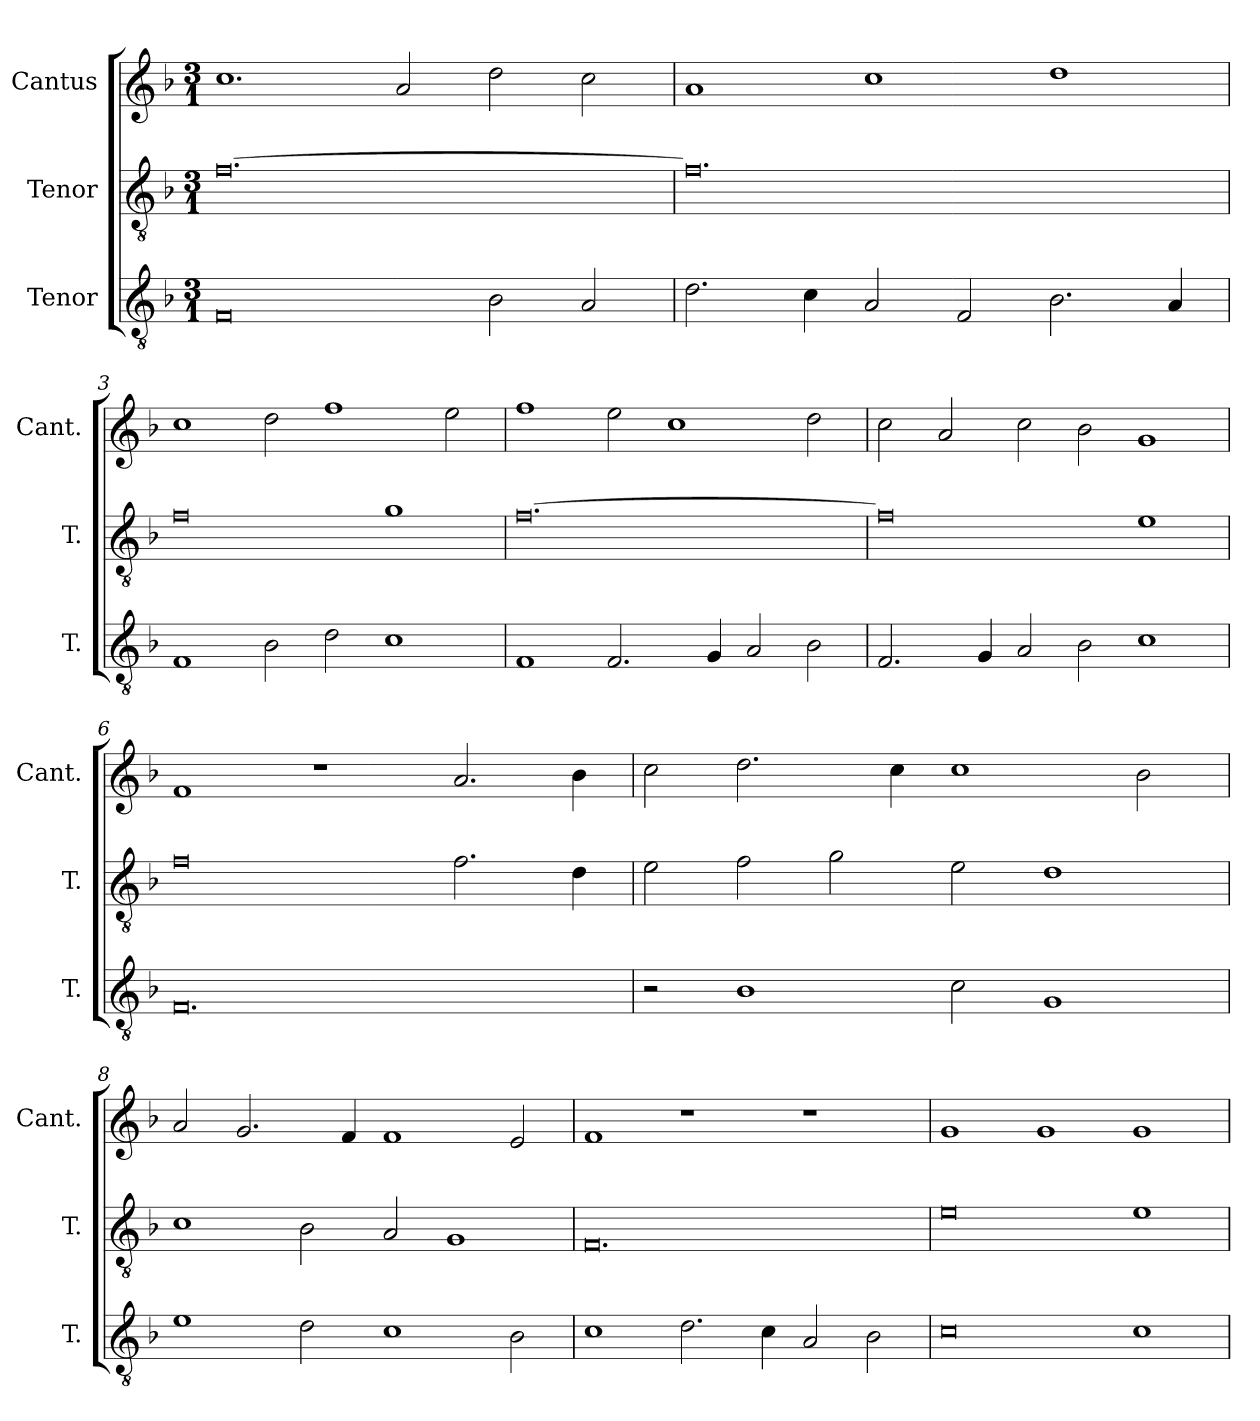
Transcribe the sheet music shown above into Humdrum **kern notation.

**kern	**kern	**kern
*part3	*part2	*part1
*staff3	*staff2	*staff1
*I"Tenor	*I"Tenor	*I"Cantus
*I'T.	*I'T.	*I'Cant.
*clefGv2	*clefGv2	*clefG2
*ITrd7c12	*ITrd7c12	*
*k[b-]	*k[b-]	*k[b-]
*F:	*F:	*F:
*M3/1	*M3/1	*M3/1
=1	=1	=1
0FF/	[0.F\	1.cc\
.	.	2a/
2BB-\	.	2dd\
2AA/	.	2cc\
=2	=2	=2
2.D\	0.F\]	1a/
4C\	.	.
2AA/	.	1cc\
2FF/	.	.
2.BB-\	.	1dd\
4AA/	.	.
=3	=3	=3
1FF/	0F\	1cc\
2BB-\	.	2dd\
2D\	.	1ff\
1C\	1G\	.
.	.	2ee\
=4	=4	=4
1FF/	[0.F\	1ff\
2.FF/	.	2ee\
.	.	1cc\
4GG/	.	.
2AA/	.	.
2BB-\	.	2dd\
=5	=5	=5
2.FF/	0F\]	2cc\
.	.	2a/
4GG/	.	.
2AA/	.	2cc\
2BB-\	.	2b-\
1C\	1E\	1g/
=6	=6	=6
0.FF/	0F\	1f/
.	.	1r
.	2.F\	2.a/
.	4D\	4b-\
=7	=7	=7
2r	2E\	2cc\
1BB-\	2F\	2.dd\
.	2G\	.
.	.	4cc\
2C\	2E\	1cc\
1GG/	1D\	.
.	.	2b-\
=8	=8	=8
1E\	1C\	2a/
.	.	2.g/
2D\	2BB-\	.
.	.	4f/
1C\	2AA/	1f/
.	1GG/	.
2BB-\	.	2e/
=9	=9	=9
1C\	0.FF/	1f/
2.D\	.	1r
4C\	.	.
2AA/	.	1r
2BB-\	.	.
=10	=10	=10
0C\	0E\	1g/
.	.	1g/
1C\	1E\	1g/
=	=	=
*-	*-	*-
